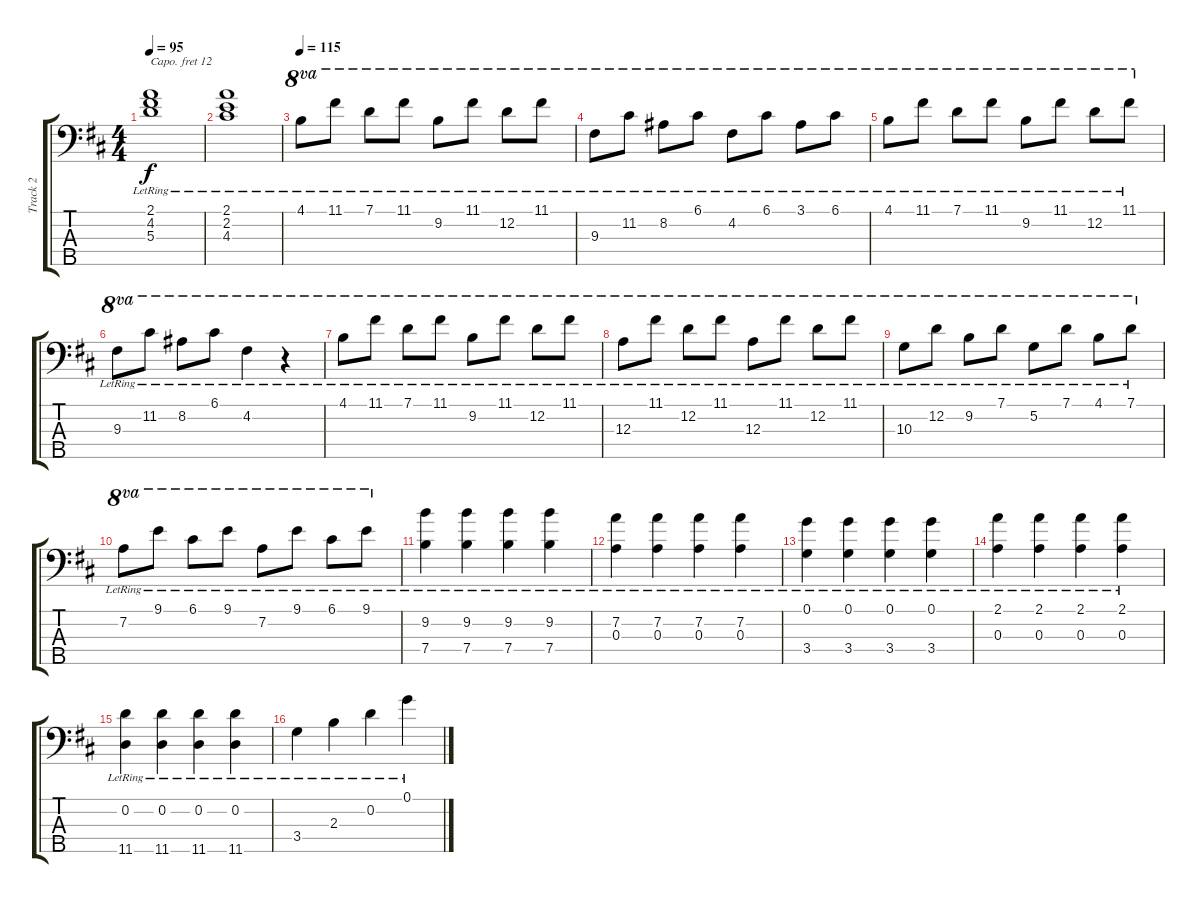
\track ("Track 2" "Track 2") {instrument electricguitarjazz}
\staff {score tabs}
\capo 12
\tuning (G2 D2 A1 E1 Eb0) {hide}
\ts (4 4)
\tempo 95
\clef f4
\ks bminor
(2.1{lr} 4.2{lr} 5.3{lr}).1{dy f} |
(2.1{lr} 2.2{lr} 4.3{lr}).1 |
\tempo 115
4.1{lr}.8{ot 8va} 11.1{lr}.8{ot 8va} 7.1{lr}.8{ot 8va} 11.1{lr}.8{ot 8va} 9.2{lr}.8{ot 8va} 11.1{lr}.8{ot 8va} 12.2{lr}.8{ot 8va} 11.1{lr}.8{ot 8va} |
9.3{lr}.8{ot 8va} 11.2{lr}.8{ot 8va} 8.2{lr}.8{ot 8va} 6.1{lr}.8{ot 8va} 4.2{lr}.8{ot 8va} 6.1{lr}.8{ot 8va} 3.1{lr}.8{ot 8va} 6.1{lr}.8{ot 8va} |
4.1{lr}.8{ot 8va} 11.1{lr}.8{ot 8va} 7.1{lr}.8{ot 8va} 11.1{lr}.8{ot 8va} 9.2{lr}.8{ot 8va} 11.1{lr}.8{ot 8va} 12.2{lr}.8{ot 8va} 11.1{lr}.8{ot 8va} |
9.3{lr}.8{ot 8va} 11.2{lr}.8{ot 8va} 8.2{lr}.8{ot 8va} 6.1{lr}.8{ot 8va} 4.2{lr}.4{ot 8va} r.4{ot 8va} |
4.1{lr}.8{ot 8va} 11.1{lr}.8{ot 8va} 7.1{lr}.8{ot 8va} 11.1{lr}.8{ot 8va} 9.2{lr}.8{ot 8va} 11.1{lr}.8{ot 8va} 12.2{lr}.8{ot 8va} 11.1{lr}.8{ot 8va} |
12.3{lr}.8{ot 8va} 11.1{lr}.8{ot 8va} 12.2{lr}.8{ot 8va} 11.1{lr}.8{ot 8va} 12.3{lr}.8{ot 8va} 11.1{lr}.8{ot 8va} 12.2{lr}.8{ot 8va} 11.1{lr}.8{ot 8va} |
10.3{lr}.8{ot 8va} 12.2{lr}.8{ot 8va} 9.2{lr}.8{ot 8va} 7.1{lr}.8{ot 8va} 5.2{lr}.8{ot 8va} 7.1{lr}.8{ot 8va} 4.1{lr}.8{ot 8va} 7.1{lr}.8{ot 8va} |
7.2{lr}.8{ot 8va} 9.1{lr}.8{ot 8va} 6.1{lr}.8{ot 8va} 9.1{lr}.8{ot 8va} 7.2{lr}.8{ot 8va} 9.1{lr}.8{ot 8va} 6.1{lr}.8{ot 8va} 9.1{lr}.8{ot 8va} |
(9.2{lr} 7.4{lr}).4 (9.2{lr} 7.4{lr}).4 (9.2{lr} 7.4{lr}).4 (9.2{lr} 7.4{lr}).4 |
(7.2{lr} 0.3{lr}).4 (7.2{lr} 0.3{lr}).4 (7.2{lr} 0.3{lr}).4 (7.2{lr} 0.3{lr}).4 |
(0.1{lr} 3.4{lr}).4 (0.1{lr} 3.4{lr}).4 (0.1{lr} 3.4{lr}).4 (0.1{lr} 3.4{lr}).4 |
(2.1{lr} 0.3{lr}).4 (2.1{lr} 0.3{lr}).4 (2.1{lr} 0.3{lr}).4 (2.1{lr} 0.3{lr}).4 |
(0.2{lr} 11.5{lr}).4 (0.2{lr} 11.5{lr}).4 (0.2{lr} 11.5{lr}).4 (0.2{lr} 11.5{lr}).4 |
3.4{lr}.4 2.3{lr}.4 0.2{lr}.4 0.1{lr}.4
